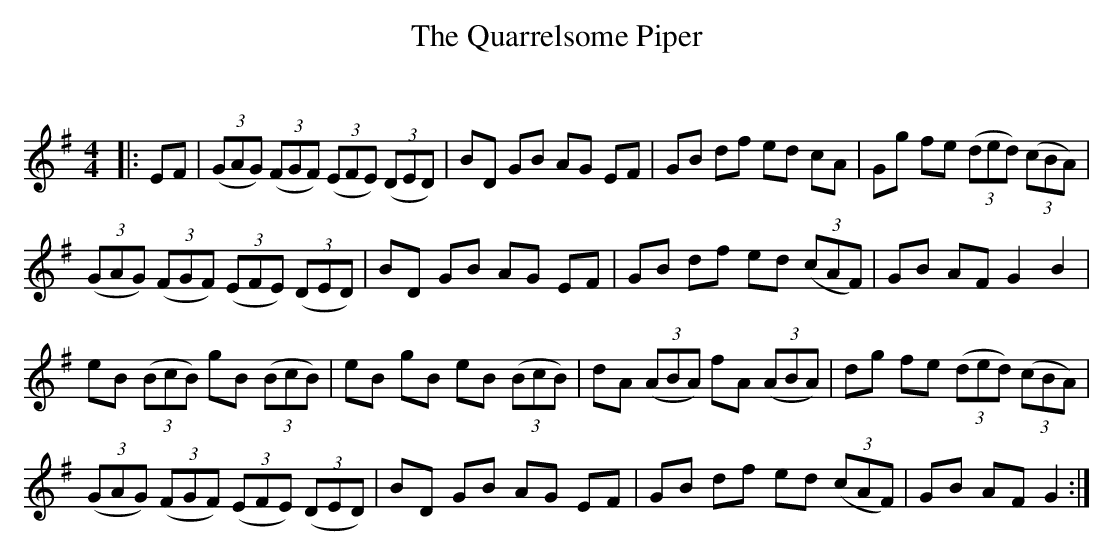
X:1
T: The Quarrelsome Piper
C:
Q: 232
K:G
M:4/4
L:1/8
|:EF|((3GAG) ((3FGF) ((3EFE) ((3DED) |BD GB AG EF|GB df ed cA|Gg fe ((3ded) ((3cBA) |
((3GAG) ((3FGF) ((3EFE) ((3DED) |BD GB AG EF|GB df ed ((3cAF) |GB AF G2 B2|
eB ((3BcB) gB ((3BcB) |eB gB eB ((3BcB) |dA ((3ABA) fA ((3ABA) |dg fe ((3ded) ((3cBA) |
((3GAG) ((3FGF) ((3EFE) ((3DED) |BD GB AG EF|GB df ed ((3cAF) |GB AF G2:|
